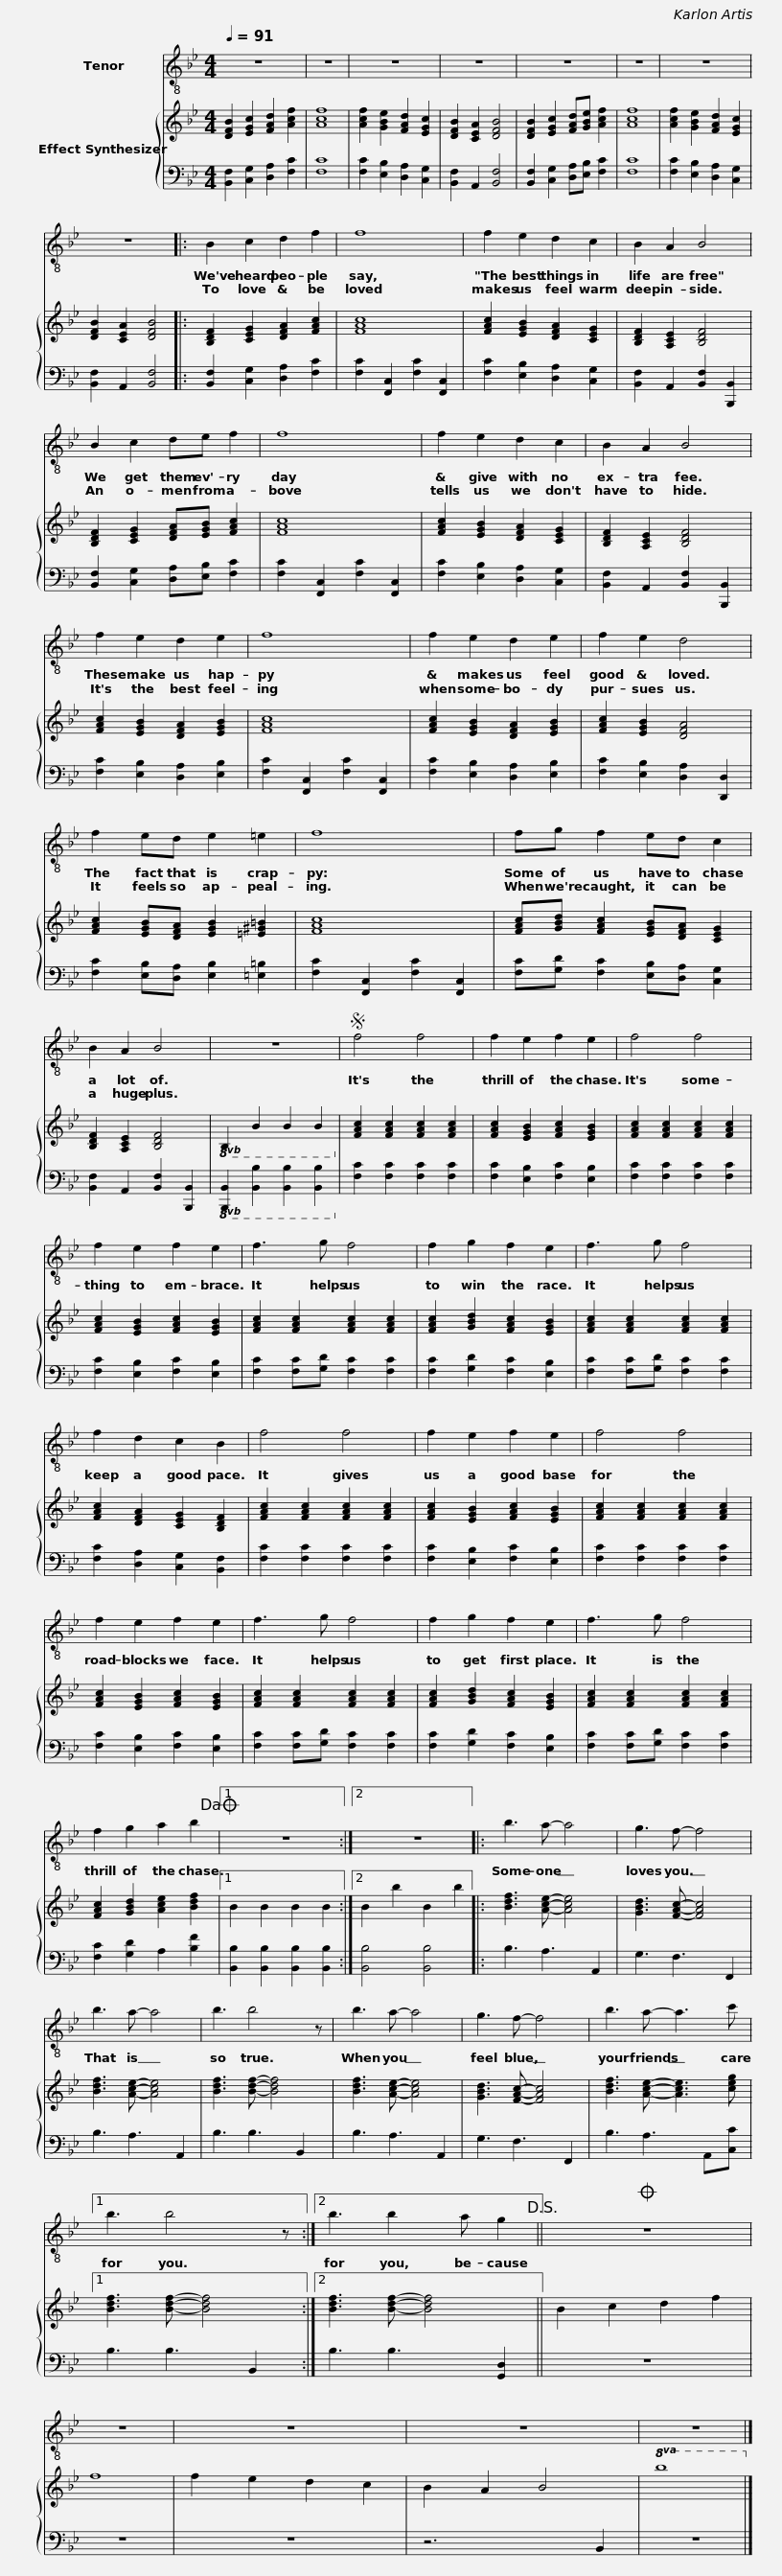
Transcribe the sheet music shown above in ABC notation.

X:1
%%score 1 { 2 | 3 }
L:1/8
Q:1/4=91
M:4/4
I:linebreak $
K:Bb
V:1 treble-8
V:2 treble
V:3 bass
V:1
 z8 | z8 | z8 | z8 | z8 | %5
 z8 | z8 | z8 |:$ B2 c2 d2 f2 | f8 | %10
 f2 e2 d2 c2 | B2 A2 B4 |$ B2 c2 de f2 | f8 | f2 e2 d2 c2 | %15
 B2 A2 B4 | f2 e2 d2 e2 |$ f8 | f2 e2 d2 e2 | f2 e2 d4 | %20
 f2 ed e2 =e2 | f8 |$ fg f2 ed c2 | B2 A2 B4 | z8 | %25
S f4 f4 | f2 e2 f2 e2 |$ f4 f4 | f2 e2 f2 e2 | f3 g f4 | %30
 f2 g2 f2 e2 | f3 g f4 |$ f2 d2 c2 B2 | f4 f4 | f2 e2 f2 e2 | %35
 f4 f4 | f2 e2 f2 e2 |$ f3 g f4 | f2 g2 f2 e2 | f3 g f4 | %40
 f2 g2 a2 b2!dacoda! |1 z8 :|2 z8 |:$ b3 a- a4 | g3 f- f4 | %45
 b3 a- a4 | b3 b4 z | b3 a- a4 | g3 f- f4 |$ b3 a- a3 c' |1 %50
 b3 b4 z :|2 b3 b2 a g2!D.S.! ||O z8 | z8 | z8 | %55
 z8 |$ z8 |] %57
V:2
 [DFB]2 [EGc]2 [FAd]2 [Acf]2 | [Acf]8 | [Acf]2 [GBe]2 [FAd]2 [EGc]2 | [DFB]2 [CEA]2 [DFB]4 | [DFB]2 [EGc]2 [FAd][GBe] [Acf]2 | %5
 [Acf]8 | [Acf]2 [GBe]2 [FAd]2 [EGc]2 | [DFB]2 [CEA]2 [DFB]4 |:$ [B,DF]2 [CEG]2 [DFA]2 [FAc]2 | [FAc]8 | %10
 [FAc]2 [EGB]2 [DFA]2 [CEG]2 | [B,DF]2 [A,CE]2 [B,DF]4 |$ [B,DF]2 [CEG]2 [DFA][EGB] [FAc]2 | [FAc]8 | [FAc]2 [EGB]2 [DFA]2 [CEG]2 | %15
 [B,DF]2 [A,CE]2 [B,DF]4 | [FAc]2 [EGB]2 [DFA]2 [EGB]2 |$ [FAc]8 | [FAc]2 [EGB]2 [DFA]2 [EGB]2 | [FAc]2 [EGB]2 [DFA]4 | %20
 [FAc]2 [EGB][DFA] [EGB]2 [=E^G=B]2 | [FAc]8 |$ [FAc][GBd] [FAc]2 [EGB][DFA] [CEG]2 | [B,DF]2 [A,CE]2 [B,DF]4 |!8vb(! B,2 B,2 B,2 B,2!8vb)! | %25
 [FAc]2 [FAc]2 [FAc]2 [FAc]2 | [FAc]2 [EGB]2 [FAc]2 [EGB]2 |$ [FAc]2 [FAc]2 [FAc]2 [FAc]2 | [FAc]2 [EGB]2 [FAc]2 [EGB]2 | [FAc]2 [FAc]2 [FAc]2 [FAc]2 | %30
 [FAc]2 [GBd]2 [FAc]2 [EGB]2 | [FAc]2 [FAc]2 [FAc]2 [FAc]2 |$ [FAc]2 [DFA]2 [CEG]2 [B,DF]2 | [FAc]2 [FAc]2 [FAc]2 [FAc]2 | [FAc]2 [EGB]2 [FAc]2 [EGB]2 | %35
 [FAc]2 [FAc]2 [FAc]2 [FAc]2 | [FAc]2 [EGB]2 [FAc]2 [EGB]2 |$ [FAc]2 [FAc]2 [FAc]2 [FAc]2 | [FAc]2 [GBd]2 [FAc]2 [EGB]2 | [FAc]2 [FAc]2 [FAc]2 [FAc]2 | %40
 [FAc]2 [GBd]2 [Ace]2 [Bdf]2 |1 B2 B2 B2 B2 :|2 B2 b2 B2 b2 |:$ [Bdf]3 [Ace]- [Ace]4 | [GBd]3 [FAc]- [FAc]4 | %45
 [Bdf]3 [Ace]- [Ace]4 | [Bdf]3 [Bdf]- [Bdf]4 | [Bdf]3 [Ace]- [Ace]4 | [GBd]3 [FAc]- [FAc]4 |$ [Bdf]3 [Ace]- [Ace]3 [ceg] |1 %50
 [Bdf]3 [Bdf]- [Bdf]4 :|2 [Bdf]3 [Bdf]- [Bdf]4 || B2 c2 d2 f2 | f8 | f2 e2 d2 c2 | %55
 B2 A2 B4 |$!8va(! b8!8va)! |] %57
V:3
 [B,,F,]2 [C,G,]2 [D,A,]2 [F,C]2 | [F,C]8 | [F,C]2 [E,B,]2 [D,A,]2 [C,G,]2 | [B,,F,]2 A,,2 [B,,F,]4 | [B,,F,]2 [C,G,]2 [D,A,][E,B,] [F,C]2 | %5
 [F,C]8 | [F,C]2 [E,B,]2 [D,A,]2 [C,G,]2 | [B,,F,]2 A,,2 [B,,F,]4 |:$ [B,,F,]2 [C,G,]2 [D,A,]2 [F,C]2 | [F,C]2 [F,,C,]2 [F,C]2 [F,,C,]2 | %10
 [F,C]2 [E,B,]2 [D,A,]2 [C,G,]2 | [B,,F,]2 A,,2 [B,,F,]2 [B,,,B,,]2 |$ [B,,F,]2 [C,G,]2 [D,A,][E,B,] [F,C]2 | [F,C]2 [F,,C,]2 [F,C]2 [F,,C,]2 | [F,C]2 [E,B,]2 [D,A,]2 [C,G,]2 | %15
 [B,,F,]2 A,,2 [B,,F,]2 [B,,,B,,]2 | [F,C]2 [E,B,]2 [D,A,]2 [E,B,]2 |$ [F,C]2 [F,,C,]2 [F,C]2 [F,,C,]2 | [F,C]2 [E,B,]2 [D,A,]2 [E,B,]2 | [F,C]2 [E,B,]2 [D,A,]2 [D,,D,]2 | %20
 [F,C]2 [E,B,][D,A,] [E,B,]2 [=E,=B,]2 | [F,C]2 [F,,C,]2 [F,C]2 [F,,C,]2 |$ [F,C][G,D] [F,C]2 [E,B,][D,A,] [C,G,]2 | [B,,F,]2 A,,2 [B,,F,]2 [B,,,B,,]2 |!8vb(! [B,,,B,,]2 [B,,,B,,]2 [B,,,B,,]2 [B,,,B,,]2!8vb)! | %25
 [F,C]2 [F,C]2 [F,C]2 [F,C]2 | [F,C]2 [E,B,]2 [F,C]2 [E,B,]2 |$ [F,C]2 [F,C]2 [F,C]2 [F,C]2 | [F,C]2 [E,B,]2 [F,C]2 [E,B,]2 | [F,C]2 [F,C][G,D] [F,C]2 [F,C]2 | %30
 [F,C]2 [G,D]2 [F,C]2 [E,B,]2 | [F,C]2 [F,C][G,D] [F,C]2 [F,C]2 |$ [F,C]2 [D,A,]2 [C,G,]2 [B,,F,]2 | [F,C]2 [F,C]2 [F,C]2 [F,C]2 | [F,C]2 [E,B,]2 [F,C]2 [E,B,]2 | %35
 [F,C]2 [F,C]2 [F,C]2 [F,C]2 | [F,C]2 [E,B,]2 [F,C]2 [E,B,]2 |$ [F,C]2 [F,C][G,D] [F,C]2 [F,C]2 | [F,C]2 [G,D]2 [F,C]2 [E,B,]2 | [F,C]2 [F,C][G,D] [F,C]2 [F,C]2 | %40
 [F,C]2 [G,D]2 A,2 [B,F]2 |1 [B,,B,]2 [B,,B,]2 [B,,B,]2 [B,,B,]2 :|2 [B,,B,]4 [B,,B,]4 |:$ B,3 A,3 A,,2 | G,3 F,3 F,,2 | %45
 B,3 A,3 A,,2 | B,3 B,3 B,,2 | B,3 A,3 A,,2 | G,3 F,3 F,,2 |$ B,3 A,3 A,,[C,C] |1 %50
 B,3 B,3 B,,2 :|2 B,3 B,3 [G,,D,]2 || z8 | z8 | z8 | %55
 z6 B,,2 |$ z8 |] %57
